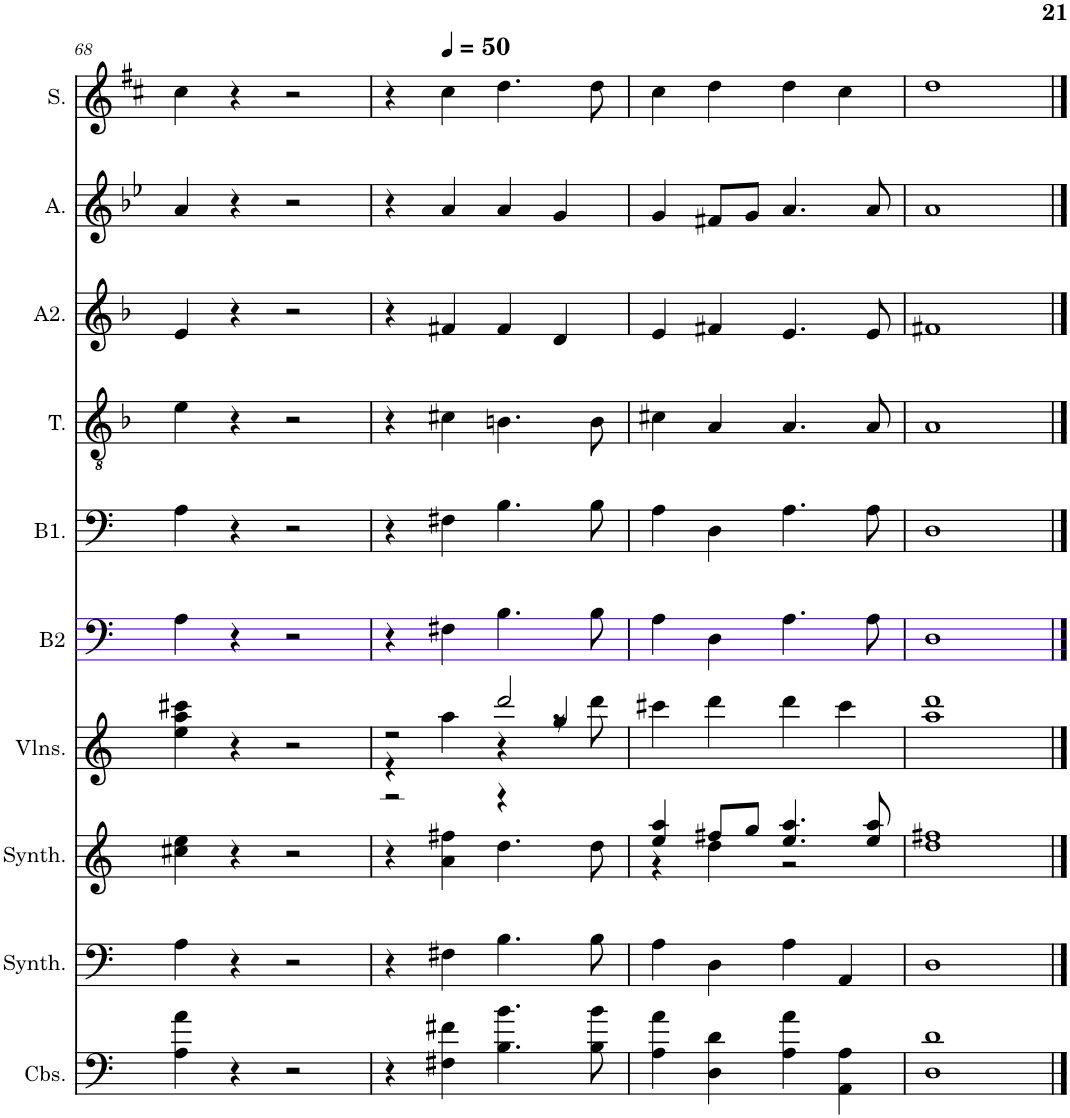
**kern	**kern	**kern	**kern	**kern	**kern	**kern	**kern	**kern	**kern
*part10	*part9	*part8	*part7	*part6	*part5	*part4	*part3	*part2	*part1
*staff10	*staff9	*staff8	*staff7	*staff6	*staff5	*staff4	*staff3	*staff2	*staff1
*I"Contrebasses, D'Bass/Strings, etc	*I"Synthétiseur d'instruments à cordes, Synth strings, etc	*I"Synthétiseur d'instruments à cordes, Synth strings 2	*I"Violons, 1st violins	*I"Basse2	*I"Basse1	*I"Ténor	*I"Alto2	*I"Alto	*I"Soprano
*I'Cbs.	*I'Synth.	*I'Synth.	*I'Vlns.	*I'B2	*I'B1.	*I'T.	*I'A2.	*I'A.	*I'S.
!!LO:PB:g=z
*clefF4	*clefF4	*clefG2	*clefG2	*clefF4	*clefF4	*clefGv2	*clefG2	*clefG2	*clefG2
*Trd7c12	*	*	*	*	*	*	*	*	*
*k[]	*k[]	*k[]	*k[]	*k[]	*k[]	*k[b-]	*k[b-]	*k[b-e-]	*k[f#c#]
*M4/4	*M4/4	*M4/4	*M4/4	*M4/4	*M4/4	*M4/4	*M4/4	*M4/4	*M4/4
=68	=68	=68	=68	=68	=68	=68	=68	=68	=68
4A\ 4a\	4A\	4cc#X\ 4ee\	4ee\ 4aa\ 4ccc#X\	4A\	4A\	4e\	4e/	4a/	4cc#\
4r	4r	4r	4r	4r	4r	4r	4r	4r	4r
2r	2r	2r	2r	2r	2r	2r	2r	2r	2r
=69	=69	=69	=69	=69	=69	=69	=69	=69	=69
*	*	*	*^	*	*	*	*	*	*
*	*	*	*	*^	*	*	*	*	*	*
4r	4r	4r	2r	4r	2r	4r	4r	4r	4r	4r	4r
*	*	*	*	*	*	*	*	*	*	*	*MM50
4F#X\ 4f#X\	4F#X\	4a\ 4ff#X\	.	4aa\	.	4F#X\	4F#X\	4c#X\	4f#X/	4a/	4cc#\
4.B\ 4.b\	4.B\	4.dd\	2ddd/	4r	4r	4.B\	4.B\	4.Bn\	4f#/	4a/	4.dd\
.	.	.	.	8r	4gg/	.	.	.	4d/	4g/	.
8B\ 8b\	8B\	8dd\	.	8ddd\	.	8B\	8B\	8B\	.	.	8dd\
*	*	*	*v	*v	*v	*	*	*	*	*	*
=70	=70	=70	=70	=70	=70	=70	=70	=70	=70
*	*	*^	*	*	*	*	*	*	*
4A\ 4a\	4A\	4ee/ 4aa/	4r	4ccc#X\	4A\	4A\	4c#X\	4e/	4g/	4cc#\
4D\ 4d\	4D\	8ff#X/L	4dd\	4ddd\	4D\	4D\	4A/	4f#X/	8f#X/L	4dd\
.	.	8gg/J	.	.	.	.	.	.	8g/J	.
4A\ 4a\	4A\	4.ee/ 4.aa/	2r	4ddd\	4.A\	4.A\	4.A/	4.e/	4.a/	4dd\
4AA\ 4A\	4AA/	.	.	4ccc#\	.	.	.	.	.	4cc#\
.	.	8ee/ 8aa/	.	.	8A\	8A\	8A/	8e/	8a/	.
*	*	*v	*v	*	*	*	*	*	*	*
=71	=71	=71	=71	=71	=71	=71	=71	=71	=71
1D 1d	1D	1dd 1ff#X	1aa 1ddd	1D	1D	1A	1f#X	1a	1dd
==	==	==	==	==	==	==	==	==	==
*-	*-	*-	*-	*-	*-	*-	*-	*-	*-
